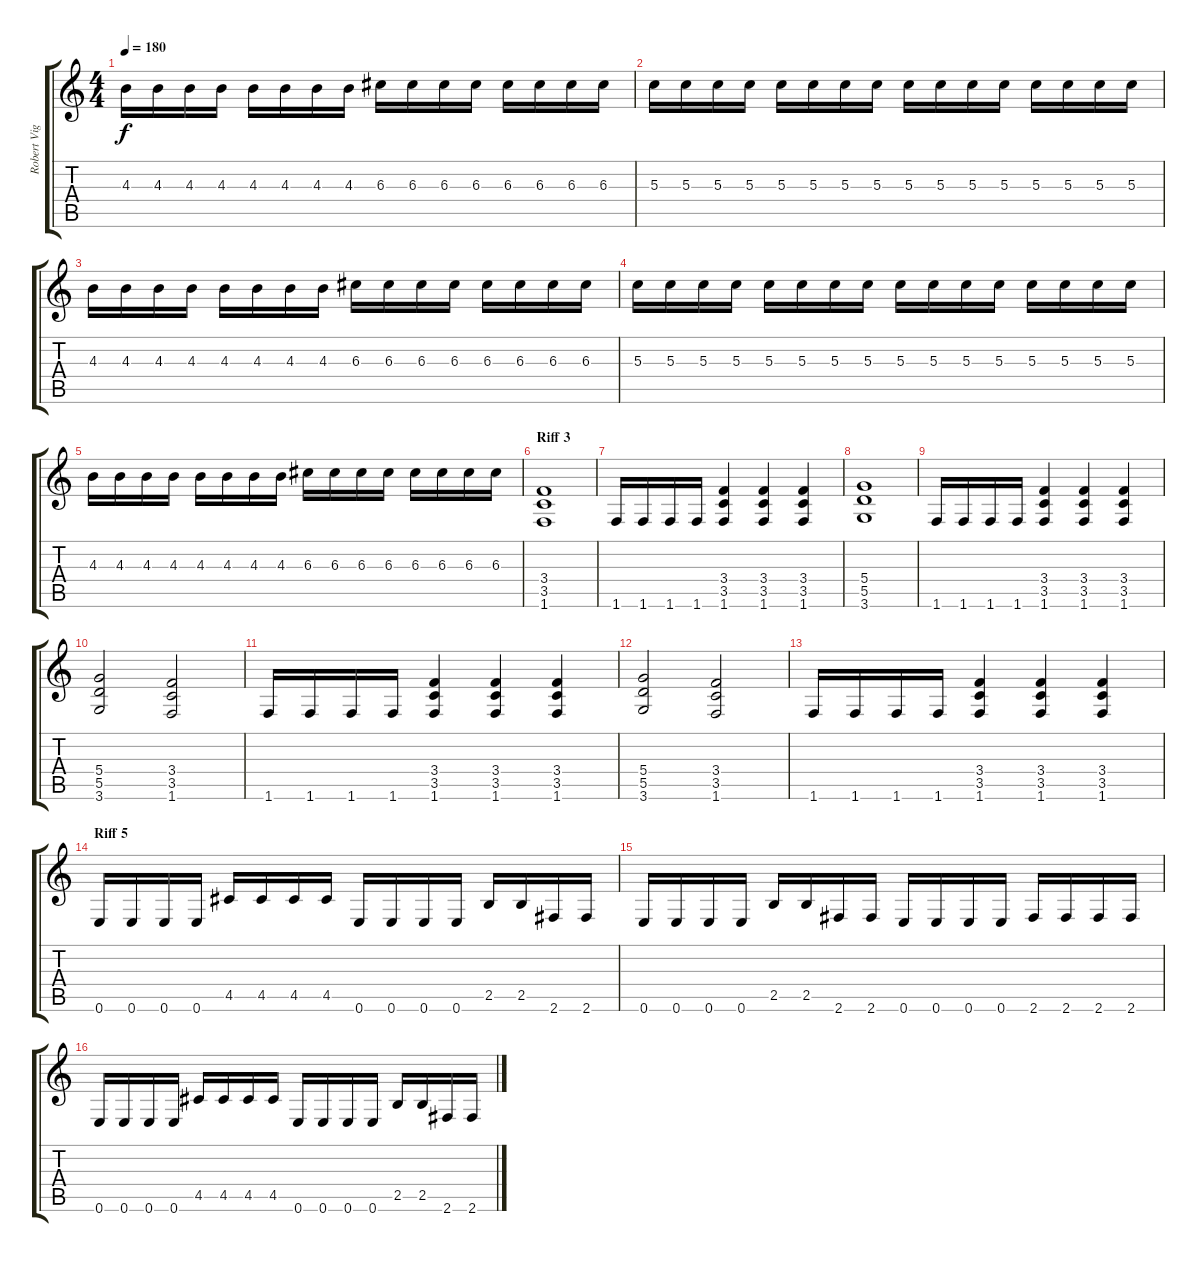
\track ("Robert Vigna" "Robert Vig") {instrument distortionguitar}
\staff {score tabs}
\tuning (E4 B3 G3 D3 A2 E2) {hide}
\ts (4 4)
\tempo 180
\clef g2
\ks c
4.3.16{dy f} 4.3.16 4.3.16 4.3.16 4.3.16 4.3.16 4.3.16 4.3.16 6.3.16 6.3.16 6.3.16 6.3.16 6.3.16 6.3.16 6.3.16 6.3.16 |
5.3.16 5.3.16 5.3.16 5.3.16 5.3.16 5.3.16 5.3.16 5.3.16 5.3.16 5.3.16 5.3.16 5.3.16 5.3.16 5.3.16 5.3.16 5.3.16 |
4.3.16 4.3.16 4.3.16 4.3.16 4.3.16 4.3.16 4.3.16 4.3.16 6.3.16 6.3.16 6.3.16 6.3.16 6.3.16 6.3.16 6.3.16 6.3.16 |
5.3.16 5.3.16 5.3.16 5.3.16 5.3.16 5.3.16 5.3.16 5.3.16 5.3.16 5.3.16 5.3.16 5.3.16 5.3.16 5.3.16 5.3.16 5.3.16 |
4.3.16 4.3.16 4.3.16 4.3.16 4.3.16 4.3.16 4.3.16 4.3.16 6.3.16 6.3.16 6.3.16 6.3.16 6.3.16 6.3.16 6.3.16 6.3.16 |
\section ("" "Riff 3")
(3.4 3.5 1.6).1 |
1.6.16 1.6.16 1.6.16 1.6.16 (3.4 3.5 1.6).4 (3.4 3.5 1.6).4 (3.4 3.5 1.6).4 |
(5.4 5.5 3.6).1 |
1.6.16 1.6.16 1.6.16 1.6.16 (3.4 3.5 1.6).4 (3.4 3.5 1.6).4 (3.4 3.5 1.6).4 |
(5.4 5.5 3.6).2 (3.4 3.5 1.6).2 |
1.6.16 1.6.16 1.6.16 1.6.16 (3.4 3.5 1.6).4 (3.4 3.5 1.6).4 (3.4 3.5 1.6).4 |
(5.4 5.5 3.6).2 (3.4 3.5 1.6).2 |
1.6.16 1.6.16 1.6.16 1.6.16 (3.4 3.5 1.6).4 (3.4 3.5 1.6).4 (3.4 3.5 1.6).4 |
\section ("" "Riff 5")
0.6.16 0.6.16 0.6.16 0.6.16 4.5.16 4.5.16 4.5.16 4.5.16 0.6.16 0.6.16 0.6.16 0.6.16 2.5.16 2.5.16 2.6.16 2.6.16 |
0.6.16 0.6.16 0.6.16 0.6.16 2.5.16 2.5.16 2.6.16 2.6.16 0.6.16 0.6.16 0.6.16 0.6.16 2.6.16 2.6.16 2.6.16 2.6.16 |
0.6.16 0.6.16 0.6.16 0.6.16 4.5.16 4.5.16 4.5.16 4.5.16 0.6.16 0.6.16 0.6.16 0.6.16 2.5.16 2.5.16 2.6.16 2.6.16
